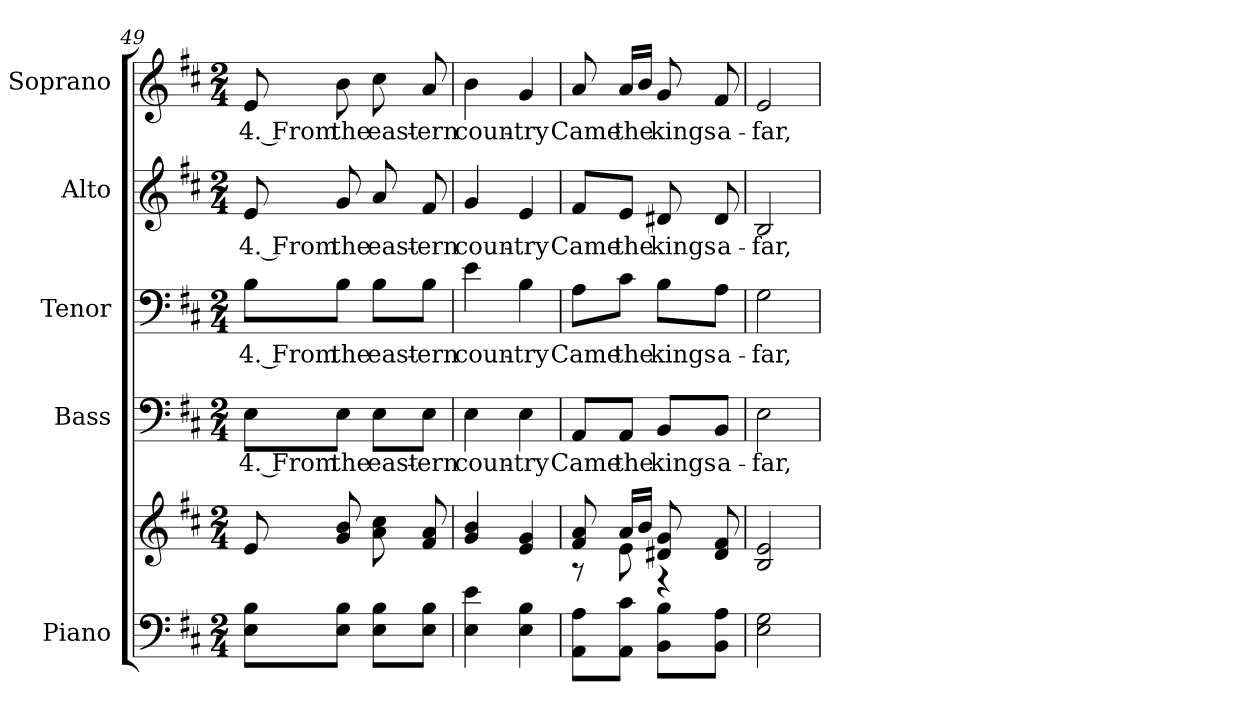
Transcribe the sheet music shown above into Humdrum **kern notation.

**kern	**kern	**kern	**text	**kern	**text	**kern	**text	**kern	**text
*part5	*part5	*part4	*part4	*part3	*part3	*part2	*part2	*part1	*part1
*staff6	*staff5	*staff4	*staff4	*staff3	*staff3	*staff2	*staff2	*staff1	*staff1
*I"Piano	*	*I"Bass	*	*I"Tenor	*	*I"Alto	*	*I"Soprano	*
*I'Pno.	*	*I'B.	*	*I'T.	*	*I'A.	*	*I'S.	*
!!LO:PB:g=z
*clefF4	*clefG2	*clefF4	*	*clefF4	*	*clefG2	*	*clefG2	*
*k[f#c#]	*k[f#c#]	*k[f#c#]	*	*k[f#c#]	*	*k[f#c#]	*	*k[f#c#]	*
*D:	*D:	*D:	*	*D:	*	*D:	*	*D:	*
*M2/4	*M2/4	*M2/4	*	*M2/4	*	*M2/4	*	*M2/4	*
=49	=49	=49	=49	=49	=49	=49	=49	=49	=49
!	!	!	!LO:LY:b:color=#000000	!	!	!	!	!	!
!	!	!	!	!	!LO:LY:b:color=#000000	!	!	!	!
!	!	!	!	!	!	!	!LO:LY:b:color=#000000	!	!
!	!	!	!	!	!	!	!	!	!LO:LY:b:color=#000000
8Ei\ 8Bi\L	8ei/	8Ei\L	4. From	8Bi\L	4. From	8ei/	4. From	8ei/	4. From
!	!	!	!LO:LY:b:color=#000000	!	!	!	!	!	!
!	!	!	!	!	!LO:LY:b:color=#000000	!	!	!	!
!	!	!	!	!	!	!	!LO:LY:b:color=#000000	!	!
!	!	!	!	!	!	!	!	!	!LO:LY:b:color=#000000
8Ei\ 8Bi\J	8gi/ 8bi	8Ei\J	the	8Bi\J	the	8gi/	the	8bi\	the
!	!	!	!LO:LY:b:color=#000000	!	!	!	!	!	!
!	!	!	!	!	!LO:LY:b:color=#000000	!	!	!	!
!	!	!	!	!	!	!	!LO:LY:b:color=#000000	!	!
!	!	!	!	!	!	!	!	!	!LO:LY:b:color=#000000
8Ei\ 8Bi\L	8ai\ 8cc#i	8Ei\L	east-	8Bi\L	east-	8ai/	east-	8cc#i\	east-
!	!	!	!LO:LY:b:color=#000000	!	!	!	!	!	!
!	!	!	!	!	!LO:LY:b:color=#000000	!	!	!	!
!	!	!	!	!	!	!	!LO:LY:b:color=#000000	!	!
!	!	!	!	!	!	!	!	!	!LO:LY:b:color=#000000
8Ei\ 8Bi\J	8f#i/ 8ai	8Ei\J	-ern	8Bi\J	-ern	8f#i/	-ern	8ai/	-ern
=50	=50	=50	=50	=50	=50	=50	=50	=50	=50
!	!	!	!LO:LY:b:color=#000000	!	!	!	!	!	!
!	!	!	!	!	!LO:LY:b:color=#000000	!	!	!	!
!	!	!	!	!	!	!	!LO:LY:b:color=#000000	!	!
!	!	!	!	!	!	!	!	!	!LO:LY:b:color=#000000
4Ei\ 4ei	4gi/ 4bi	4Ei\	coun-	4ei\	coun-	4gi/	coun-	4bi\	coun-
!	!	!	!LO:LY:b:color=#000000	!	!	!	!	!	!
!	!	!	!	!	!LO:LY:b:color=#000000	!	!	!	!
!	!	!	!	!	!	!	!LO:LY:b:color=#000000	!	!
!	!	!	!	!	!	!	!	!	!LO:LY:b:color=#000000
4Ei\ 4Bi	4ei/ 4gi	4Ei\	-try	4Bi\	-try	4ei/	-try	4gi/	-try
!!LO:PB:g=z
=51	=51	=51	=51	=51	=51	=51	=51	=51	=51
*	*^	*	*	*	*	*	*	*	*
!	!	!	!	!LO:LY:b:color=#000000	!	!	!	!	!	!
!	!	!	!	!	!	!LO:LY:b:color=#000000	!	!	!	!
!	!	!	!	!	!	!	!	!LO:LY:b:color=#000000	!	!
!	!	!	!	!	!	!	!	!	!	!LO:LY:b:color=#000000
8AAi\ 8Ai\L	8f#i/ 8ai	8r	8AAi/L	Came	8Ai\L	Came	8f#i/L	Came	8ai/	Came
!	!	!	!	!LO:LY:b:color=#000000	!	!	!	!	!	!
!	!	!	!	!	!	!LO:LY:b:color=#000000	!	!	!	!
!	!	!	!	!	!	!	!	!LO:LY:b:color=#000000	!	!
!	!	!	!	!	!	!	!	!	!	!LO:LY:b:color=#000000
8AAi\ 8c#i\J	16ai/LL	8ei\	8AAi/J	the	8c#i\J	the	8ei/J	the	16ai/LL	the
.	16bi/JJ	.	.	.	.	.	.	.	16bi/JJ	.
!	!	!	!	!LO:LY:b:color=#000000	!	!	!	!	!	!
!	!	!	!	!	!	!LO:LY:b:color=#000000	!	!	!	!
!	!	!	!	!	!	!	!	!LO:LY:b:color=#000000	!	!
!	!	!	!	!	!	!	!	!	!	!LO:LY:b:color=#000000
8BBi\ 8Bi\L	8d#Xi/ 8gi	4r	8BBi/L	kings	8Bi\L	kings	8d#Xi/	kings	8gi/	kings
!	!	!	!	!LO:LY:b:color=#000000	!	!	!	!	!	!
!	!	!	!	!	!	!LO:LY:b:color=#000000	!	!	!	!
!	!	!	!	!	!	!	!	!LO:LY:b:color=#000000	!	!
!	!	!	!	!	!	!	!	!	!	!LO:LY:b:color=#000000
8BBi\ 8Ai\J	8d#i/ 8f#i	.	8BBi/J	a-	8Ai\J	a-	8d#i/	a-	8f#i/	a-
*	*v	*v	*	*	*	*	*	*	*	*
=52	=52	=52	=52	=52	=52	=52	=52	=52	=52
!	!	!	!LO:LY:b:color=#000000	!	!	!	!	!	!
!	!	!	!	!	!LO:LY:b:color=#000000	!	!	!	!
!	!	!	!	!	!	!	!LO:LY:b:color=#000000	!	!
!	!	!	!	!	!	!	!	!	!LO:LY:b:color=#000000
2Ei\ 2Gi	2Bi/ 2ei	2Ei\	-far,	2Gi\	-far,	2Bi/	-far,	2ei/	-far,
=	=	=	=	=	=	=	=	=	=
*-	*-	*-	*-	*-	*-	*-	*-	*-	*-
